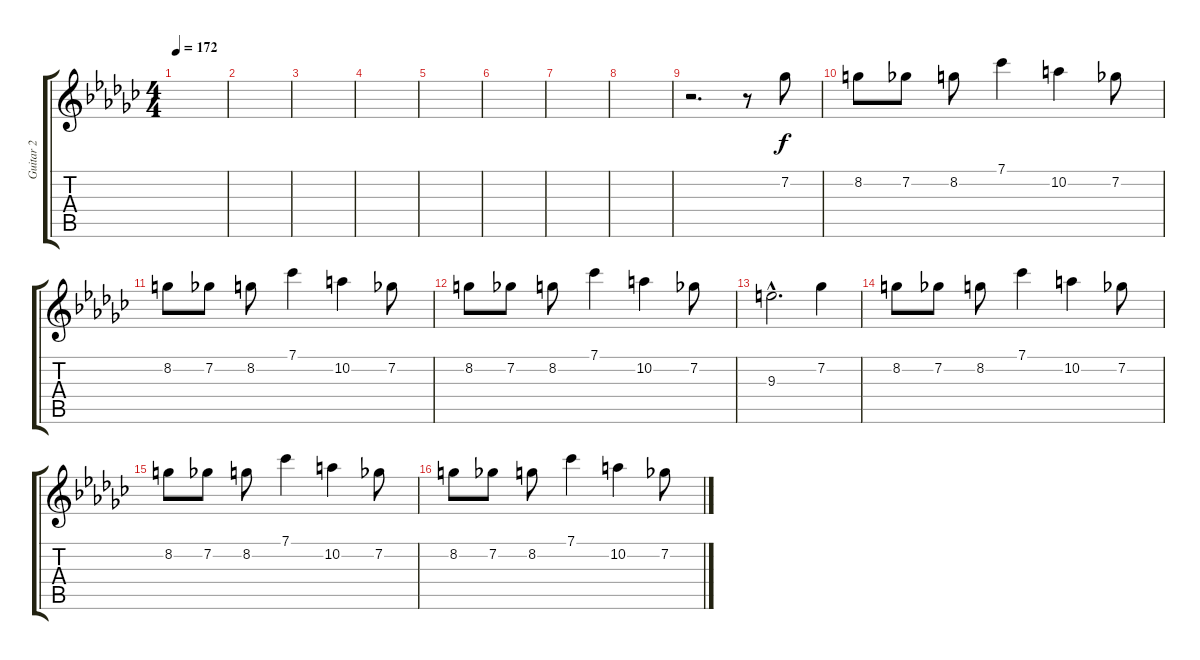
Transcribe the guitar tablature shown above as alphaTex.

\track ("Guitar 2" "Guitar 2") {instrument overdrivenguitar}
\staff {score tabs}
\tuning (E4 B3 G3 D3 A2 E2) {hide}
\ts (4 4)
\tempo 172
\clef g2
\ks ebminor
|
|
|
|
|
|
|
|
r.2{d} r.8 7.2.8 |
8.2.8 7.2.8 8.2.8 7.1.4 10.2.4 7.2.8 |
8.2.8 7.2.8 8.2.8 7.1.4 10.2.4 7.2.8 |
8.2.8 7.2.8 8.2.8 7.1.4 10.2.4 7.2.8 |
9.3{hac}.2{d} 7.2.4 |
8.2.8 7.2.8 8.2.8 7.1.4 10.2.4 7.2.8 |
8.2.8 7.2.8 8.2.8 7.1.4 10.2.4 7.2.8 |
8.2.8 7.2.8 8.2.8 7.1.4 10.2.4 7.2.8
